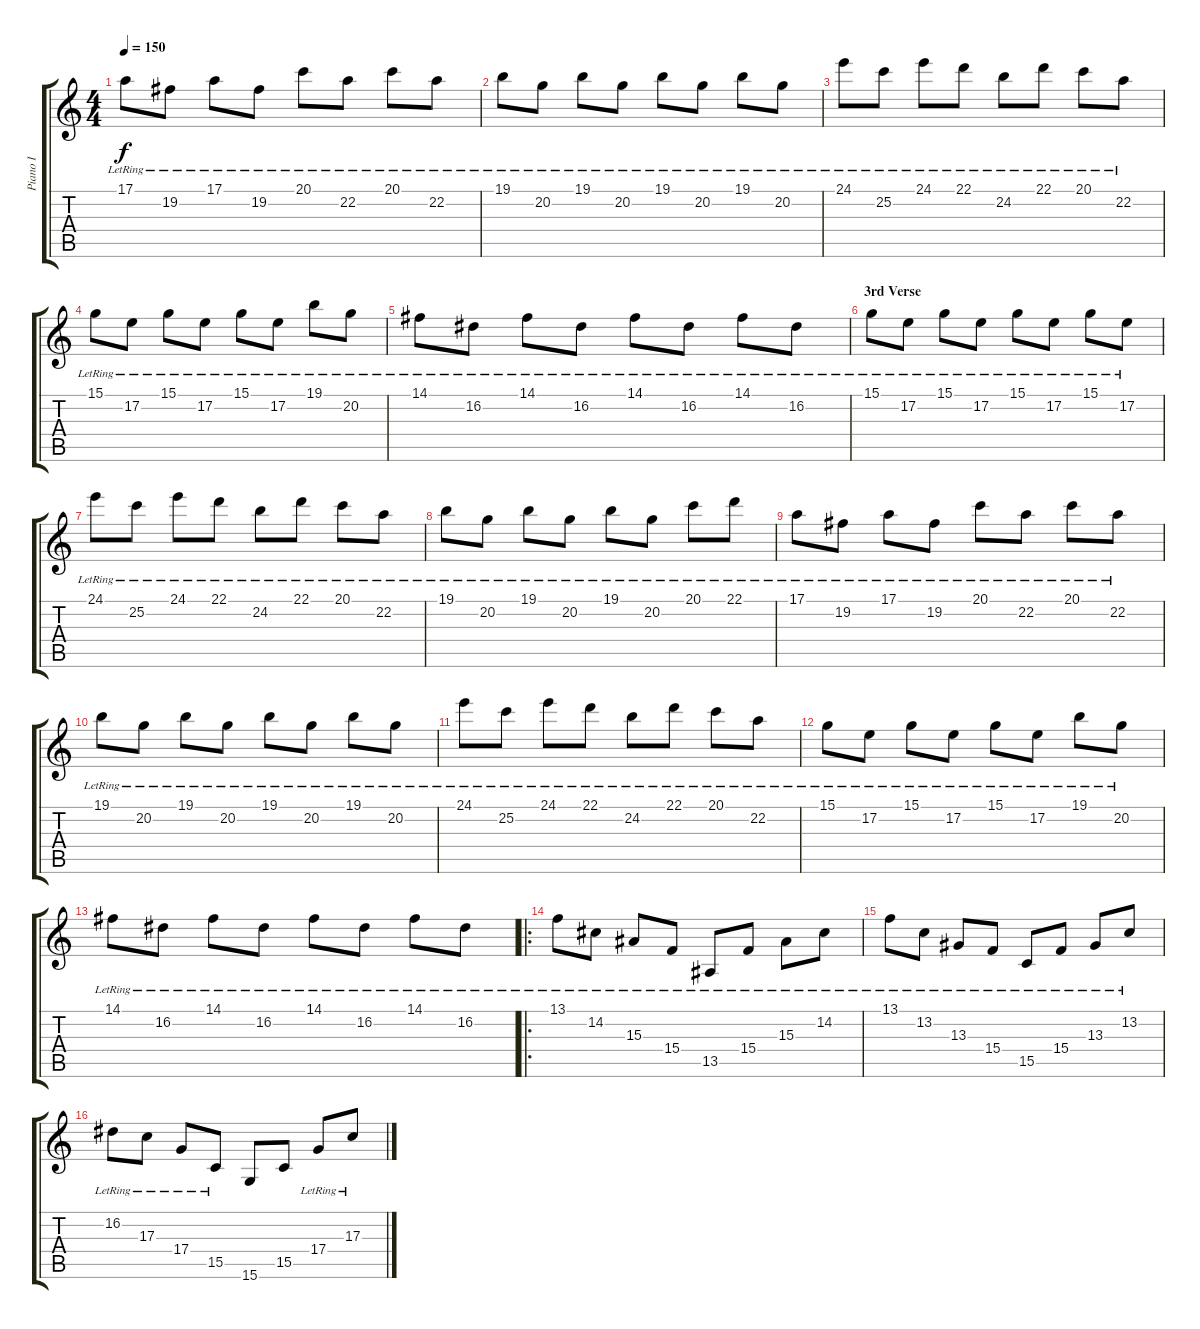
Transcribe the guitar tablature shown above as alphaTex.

\track ("Piano I" "Piano I") {instrument acousticgrandpiano}
\staff {score tabs}
\tuning (E4 B3 G3 D3 A2 E2) {hide}
\ts (4 4)
\tempo 150
\clef g2
\ks c
17.1{lr}.8{dy f} 19.2{lr}.8 17.1{lr}.8 19.2{lr}.8 20.1{lr}.8 22.2{lr}.8 20.1{lr}.8 22.2{lr}.8 |
19.1{lr}.8 20.2{lr}.8 19.1{lr}.8 20.2{lr}.8 19.1{lr}.8 20.2{lr}.8 19.1{lr}.8 20.2{lr}.8 |
24.1{lr}.8 25.2{lr}.8 24.1{lr}.8 22.1{lr}.8 24.2{lr}.8 22.1{lr}.8 20.1{lr}.8 22.2{lr}.8 |
15.1{lr}.8 17.2{lr}.8 15.1{lr}.8 17.2{lr}.8 15.1{lr}.8 17.2{lr}.8 19.1{lr}.8 20.2{lr}.8 |
14.1{lr}.8 16.2{lr}.8 14.1{lr}.8 16.2{lr}.8 14.1{lr}.8 16.2{lr}.8 14.1{lr}.8 16.2{lr}.8 |
\section ("" "3rd Verse")
15.1{lr}.8 17.2{lr}.8 15.1{lr}.8 17.2{lr}.8 15.1{lr}.8 17.2{lr}.8 15.1{lr}.8 17.2{lr}.8 |
24.1{lr}.8 25.2{lr}.8 24.1{lr}.8 22.1{lr}.8 24.2{lr}.8 22.1{lr}.8 20.1{lr}.8 22.2{lr}.8 |
19.1{lr}.8 20.2{lr}.8 19.1{lr}.8 20.2{lr}.8 19.1{lr}.8 20.2{lr}.8 20.1{lr}.8 22.1{lr}.8 |
17.1{lr}.8 19.2{lr}.8 17.1{lr}.8 19.2{lr}.8 20.1{lr}.8 22.2{lr}.8 20.1{lr}.8 22.2{lr}.8 |
19.1{lr}.8 20.2{lr}.8 19.1{lr}.8 20.2{lr}.8 19.1{lr}.8 20.2{lr}.8 19.1{lr}.8 20.2{lr}.8 |
24.1{lr}.8 25.2{lr}.8 24.1{lr}.8 22.1{lr}.8 24.2{lr}.8 22.1{lr}.8 20.1{lr}.8 22.2{lr}.8 |
15.1{lr}.8 17.2{lr}.8 15.1{lr}.8 17.2{lr}.8 15.1{lr}.8 17.2{lr}.8 19.1{lr}.8 20.2{lr}.8 |
14.1{lr}.8 16.2{lr}.8 14.1{lr}.8 16.2{lr}.8 14.1{lr}.8 16.2{lr}.8 14.1{lr}.8 16.2{lr}.8 |
\ro
13.1{lr}.8 14.2{lr}.8 15.3{lr}.8 15.4{lr}.8 13.5{lr}.8 15.4{lr}.8 15.3{lr}.8 14.2{lr}.8 |
13.1{lr}.8 13.2{lr}.8 13.3{lr}.8 15.4{lr}.8 15.5{lr}.8 15.4{lr}.8 13.3{lr}.8 13.2{lr}.8 |
16.2{lr}.8 17.3{lr}.8 17.4{lr}.8 15.5{lr}.8 15.6.8 15.5.8 17.4{lr}.8 17.3{lr}.8
